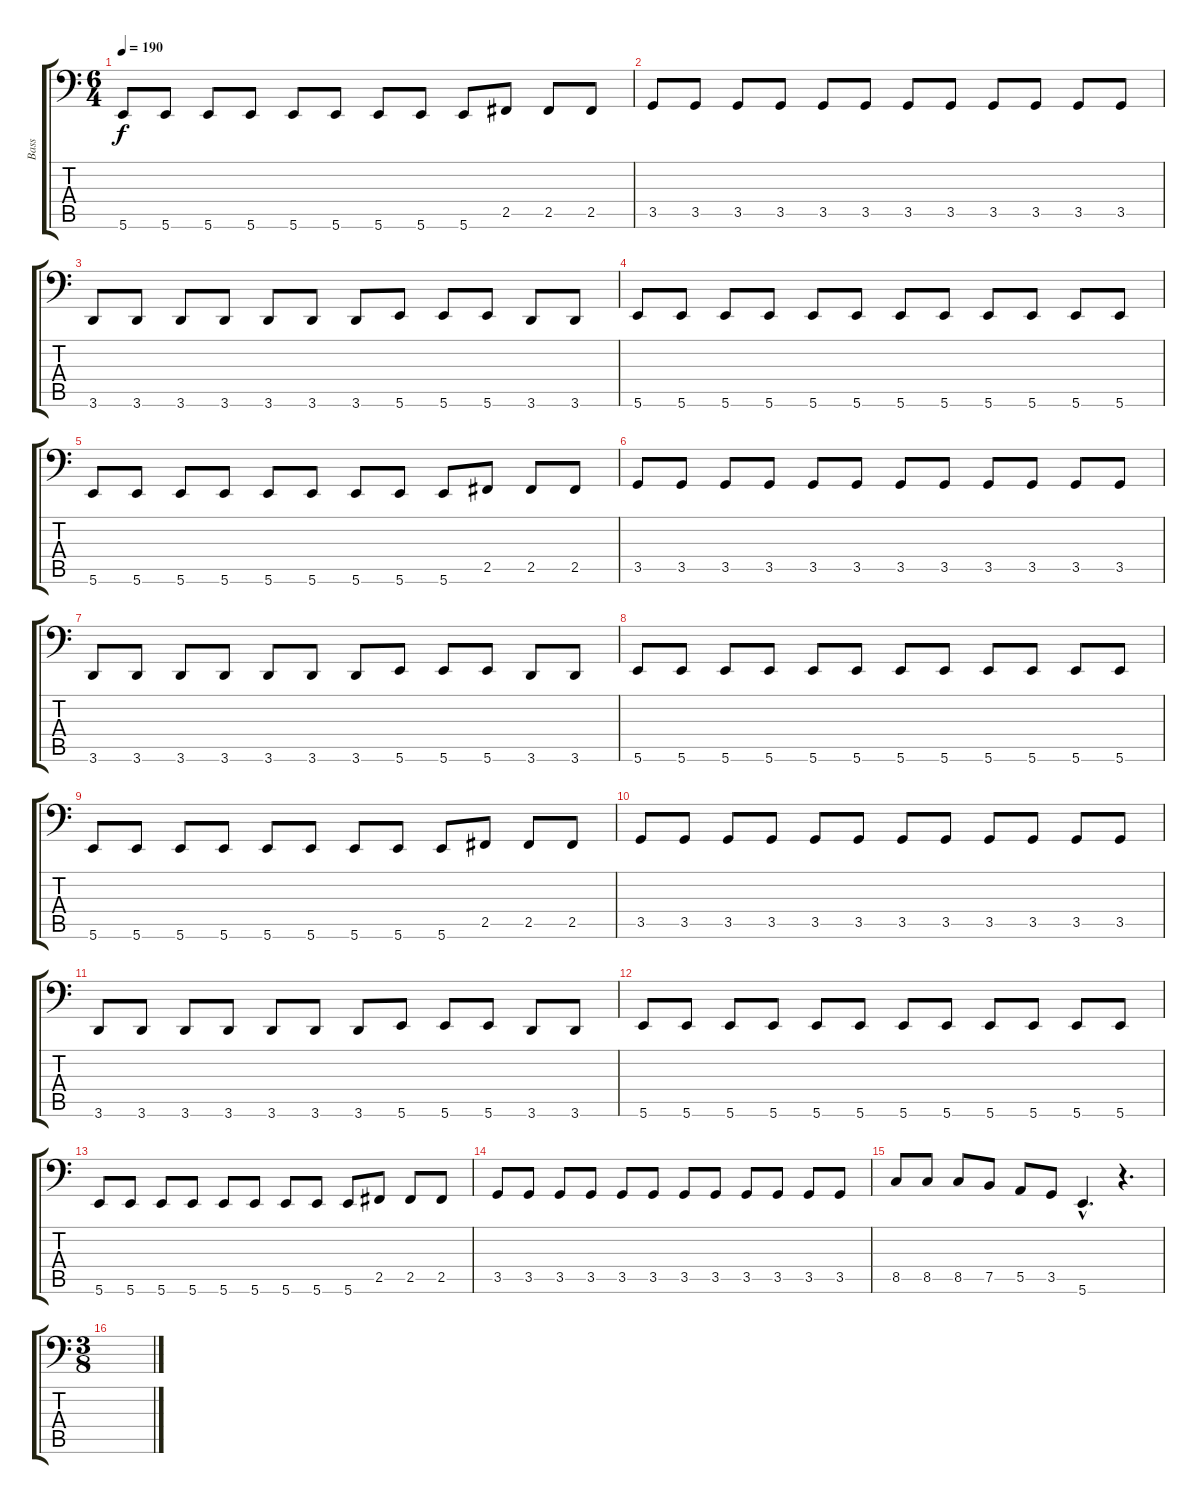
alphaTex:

\track ("Bass" "Bass") {instrument electricbasspick}
\staff {score tabs}
\tuning (B2 G2 D2 A1 E1 B0) {hide}
\ts (6 4)
\tempo 190
\clef f4
\ks c
5.6.8{dy f} 5.6.8 5.6.8 5.6.8 5.6.8 5.6.8 5.6.8 5.6.8 5.6.8 2.5.8 2.5.8 2.5.8 |
3.5.8 3.5.8 3.5.8 3.5.8 3.5.8 3.5.8 3.5.8 3.5.8 3.5.8 3.5.8 3.5.8 3.5.8 |
3.6.8 3.6.8 3.6.8 3.6.8 3.6.8 3.6.8 3.6.8 5.6.8 5.6.8 5.6.8 3.6.8 3.6.8 |
5.6.8 5.6.8 5.6.8 5.6.8 5.6.8 5.6.8 5.6.8 5.6.8 5.6.8 5.6.8 5.6.8 5.6.8 |
5.6.8 5.6.8 5.6.8 5.6.8 5.6.8 5.6.8 5.6.8 5.6.8 5.6.8 2.5.8 2.5.8 2.5.8 |
3.5.8 3.5.8 3.5.8 3.5.8 3.5.8 3.5.8 3.5.8 3.5.8 3.5.8 3.5.8 3.5.8 3.5.8 |
3.6.8 3.6.8 3.6.8 3.6.8 3.6.8 3.6.8 3.6.8 5.6.8 5.6.8 5.6.8 3.6.8 3.6.8 |
5.6.8 5.6.8 5.6.8 5.6.8 5.6.8 5.6.8 5.6.8 5.6.8 5.6.8 5.6.8 5.6.8 5.6.8 |
5.6.8 5.6.8 5.6.8 5.6.8 5.6.8 5.6.8 5.6.8 5.6.8 5.6.8 2.5.8 2.5.8 2.5.8 |
3.5.8 3.5.8 3.5.8 3.5.8 3.5.8 3.5.8 3.5.8 3.5.8 3.5.8 3.5.8 3.5.8 3.5.8 |
3.6.8 3.6.8 3.6.8 3.6.8 3.6.8 3.6.8 3.6.8 5.6.8 5.6.8 5.6.8 3.6.8 3.6.8 |
5.6.8 5.6.8 5.6.8 5.6.8 5.6.8 5.6.8 5.6.8 5.6.8 5.6.8 5.6.8 5.6.8 5.6.8 |
5.6.8 5.6.8 5.6.8 5.6.8 5.6.8 5.6.8 5.6.8 5.6.8 5.6.8 2.5.8 2.5.8 2.5.8 |
3.5.8 3.5.8 3.5.8 3.5.8 3.5.8 3.5.8 3.5.8 3.5.8 3.5.8 3.5.8 3.5.8 3.5.8 |
8.5.8 8.5.8 8.5.8 7.5.8 5.5.8 3.5.8 5.6{hac}.4{d} r.4{d} |
\ts (3 8)
